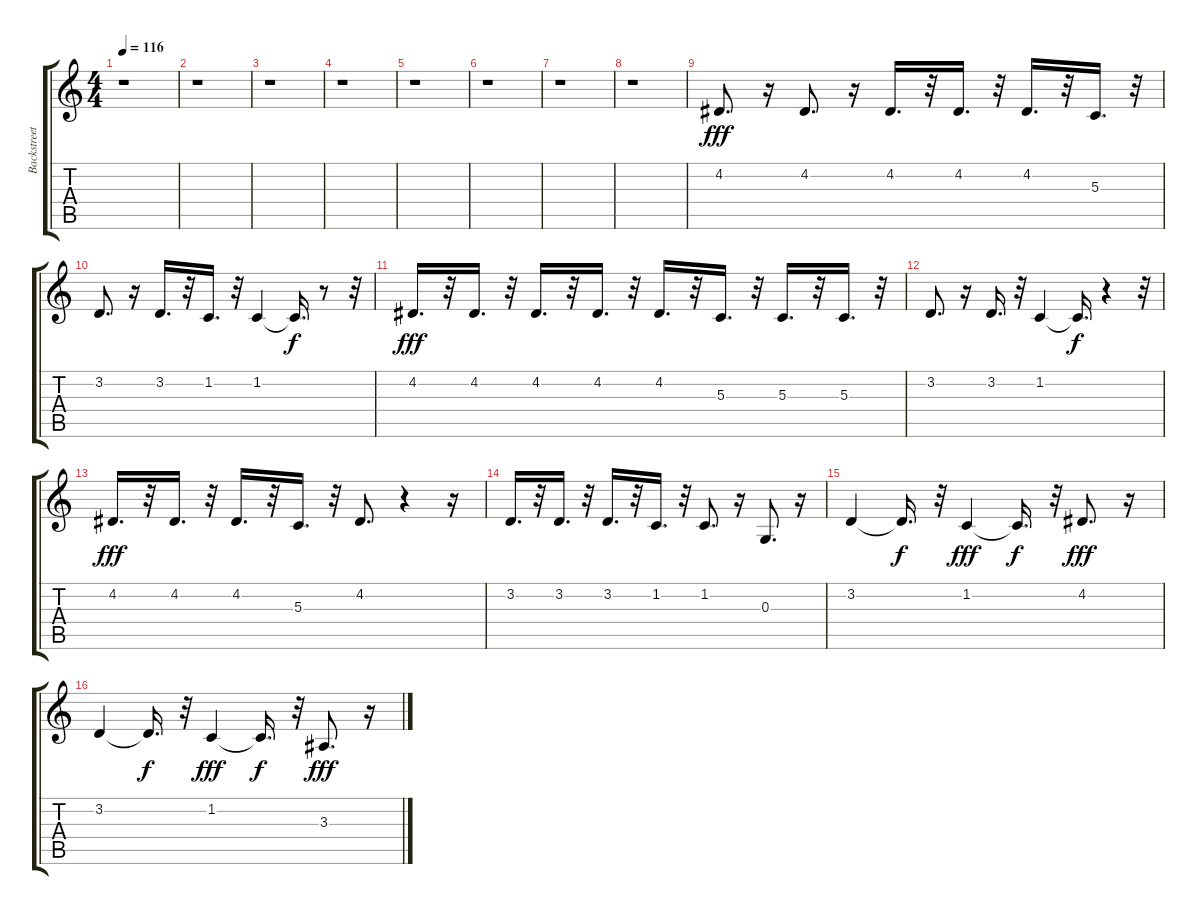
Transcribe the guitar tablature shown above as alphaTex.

\track ("Backstreet Boys" "Backstreet") {instrument synthvoice}
\staff {score tabs}
\tuning (E4 B3 G3 D3 A2 E2) {hide}
\ts (4 4)
\tempo 116
\clef g2
\ks c
r.1{dy fff} |
r.1 |
r.1 |
r.1 |
r.1 |
r.1 |
r.1 |
r.1 |
4.2.8{d} r.16 4.2.8{d} r.16 4.2.16{d} r.32 4.2.16{d} r.32 4.2.16{d} r.32 5.3.16{d} r.32 |
3.2.8{d} r.16 3.2.16{d} r.32 1.2.16{d} r.32 1.2.4 1.2{t}.16{d dy f} r.8 r.32 |
4.2.16{d dy fff} r.32 4.2.16{d} r.32 4.2.16{d} r.32 4.2.16{d} r.32 4.2.16{d} r.32 5.3.16{d} r.32 5.3.16{d} r.32 5.3.16{d} r.32 |
3.2.8{d} r.16 3.2.16{d} r.32 1.2.4 1.2{t}.16{d dy f} r.4 r.32 |
4.2.16{d dy fff} r.32 4.2.16{d} r.32 4.2.16{d} r.32 5.3.16{d} r.32 4.2.8{d} r.4 r.16 |
3.2.16{d} r.32 3.2.16{d} r.32 3.2.16{d} r.32 1.2.16{d} r.32 1.2.8{d} r.16 0.3.8{d} r.16 |
3.2.4 3.2{t}.16{d dy f} r.32 1.2.4{dy fff} 1.2{t}.16{d dy f} r.32 4.2.8{d dy fff} r.16 |
3.2.4 3.2{t}.16{d dy f} r.32 1.2.4{dy fff} 1.2{t}.16{d dy f} r.32 3.3.8{d dy fff} r.16
